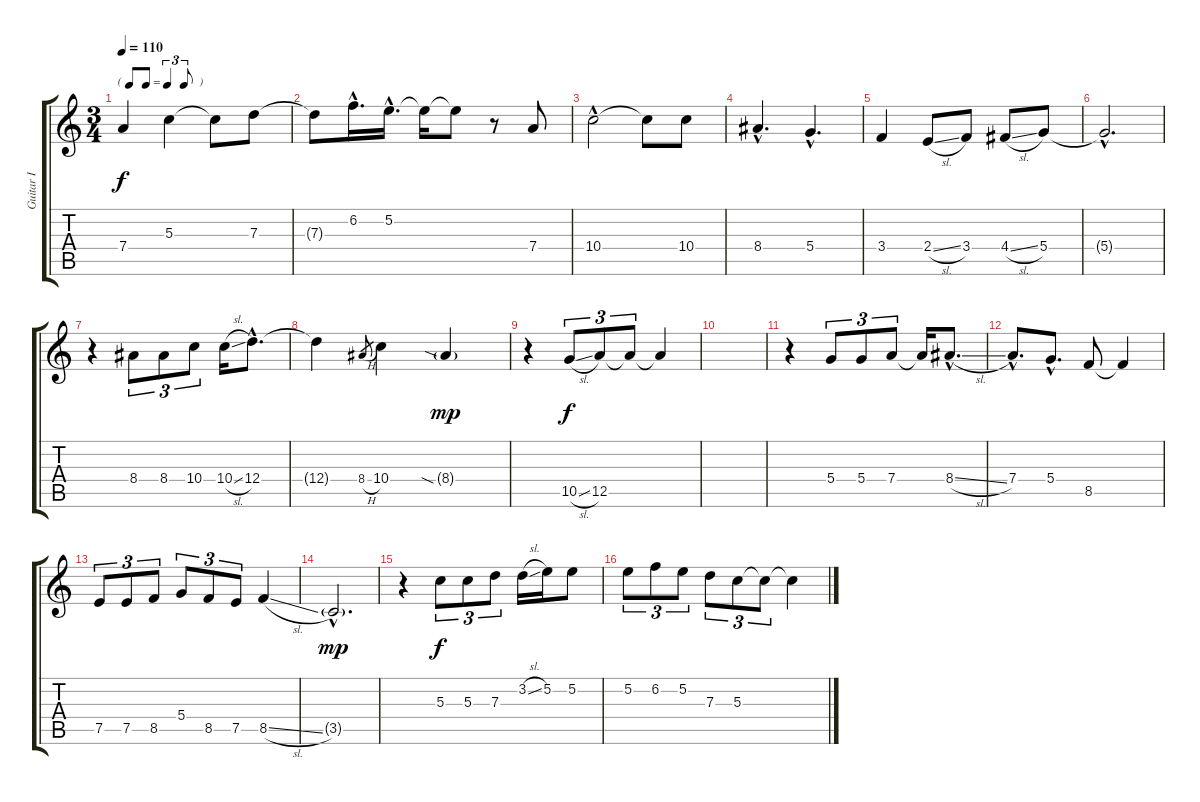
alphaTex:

\track ("Guitar I" "Guitar I") {instrument electricguitarjazz}
\staff {score tabs}
\tuning (E4 B3 G3 D3 A2 E2) {hide}
\ts (3 4)
\tf triplet8th
\tempo 110
\clef g2
\ks c
7.4.4{dy f} 5.3.4 5.3{t}.8 7.3.8 |
7.3{t}.8 6.2{hac}.16{d} 5.2{hac}.16{d} 5.2{t}.16 5.2{t}.8 r.8 7.4.8 |
10.4{hac}.2 10.4{t}.8 10.4.8 |
8.4{hac}.4{d} 5.4{hac}.4{d} |
3.4.4 2.4{sl}.8 3.4.8 4.4{sl}.8 5.4.8 |
5.4{hac t}.2{d} |
r.4 8.4.8{tu (3 2)} 8.4.8{tu (3 2)} 10.4.8{tu (3 2)} 10.4{sl}.16 12.4{hac}.8{d} |
12.4{t}.4 8.4{h}.8{gr} 10.4.4 8.4{sia g}.4{dy mp} |
r.4 10.5{sl}.8{tu (3 2) dy f} 12.5.8{tu (3 2)} 12.5{t}.8{tu (3 2)} 12.5{t}.4 |
|
r.4 5.4.8{tu (3 2)} 5.4.8{tu (3 2)} 7.4.8{tu (3 2)} 7.4{t}.16 8.4{sl hac}.8{d} |
7.4{hac}.8{d} 5.4{hac}.8{d} 8.5.8 8.5{t}.4 |
7.5.8{tu (3 2)} 7.5.8{tu (3 2)} 8.5.8{tu (3 2)} 5.4.8{tu (3 2)} 8.5.8{tu (3 2)} 7.5.8{tu (3 2)} 8.5{sl}.4 |
3.5{g hac}.2{d dy mp} |
r.4 5.3.8{tu (3 2) dy f} 5.3.8{tu (3 2)} 7.3.8{tu (3 2)} 3.2{sl}.16 5.2.16 5.2.8 |
5.2.8{tu (3 2)} 6.2.8{tu (3 2)} 5.2.8{tu (3 2)} 7.3.8{tu (3 2)} 5.3.8{tu (3 2)} 5.3{t}.8{tu (3 2)} 5.3{t}.4
